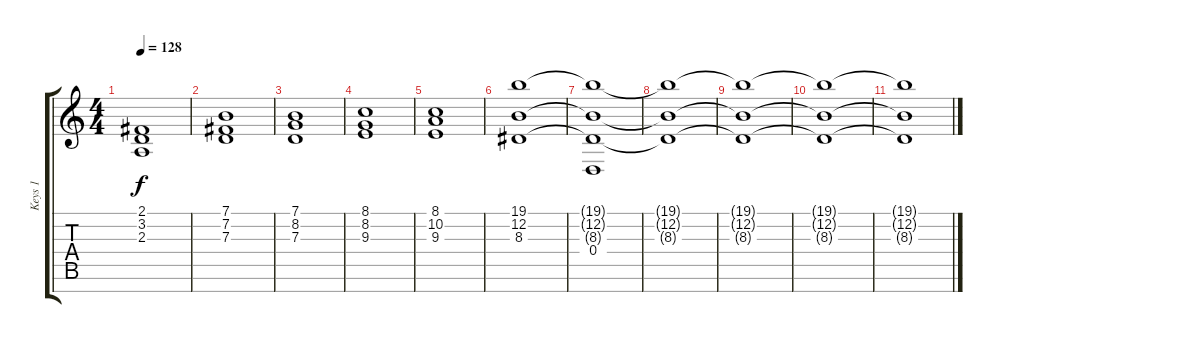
\track ("Keys 1" "Keys 1") {instrument panflute}
\staff {score tabs}
\tuning (E4 B3 G3 D3 A2 E2 B1) {hide}
\ts (4 4)
\tempo 128
\clef g2
\ks c
(2.1 3.2 2.3).1{dy f} |
(7.1 7.2 7.3).1 |
(7.1 8.2 7.3).1 |
(8.1 8.2 9.3).1 |
(8.1 10.2 9.3).1 |
(19.1 12.2 8.3).1 |
(19.1{t} 12.2{t} 8.3{t} 0.4).1{volume 0} |
(19.1{t} 12.2{t} 8.3{t}).1 |
(19.1{t} 12.2{t} 8.3{t}).1 |
(19.1{t} 12.2{t} 8.3{t}).1 |
(19.1{t} 12.2{t} 8.3{t}).1
